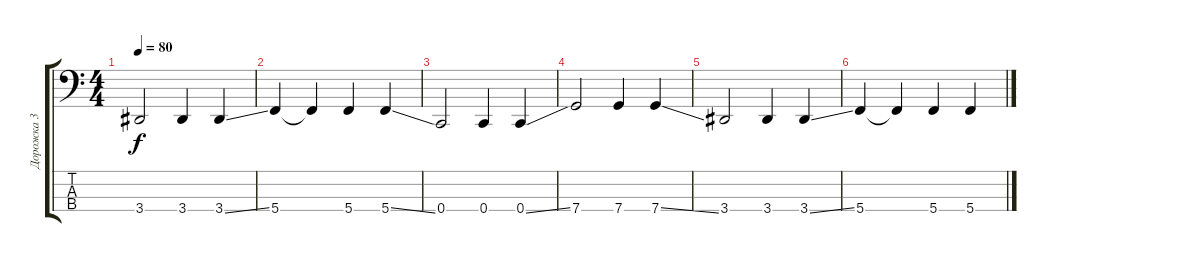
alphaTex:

\track ("Дорожка 3" "Дорожка 3") {instrument synthbass2}
\staff {score tabs}
\tuning (Eb2 Bb1 F1 C1) {hide}
\ts (4 4)
\tempo 80
\clef f4
\ks c
3.4.2{dy f} 3.4.4 3.4{ss}.4 |
5.4.4 5.4{t}.4 5.4.4 5.4{ss}.4 |
0.4.2 0.4.4 0.4{ss}.4 |
7.4.2 7.4.4 7.4{ss}.4 |
3.4.2 3.4.4 3.4{ss}.4 |
5.4.4 5.4{t}.4 5.4.4 5.4.4
